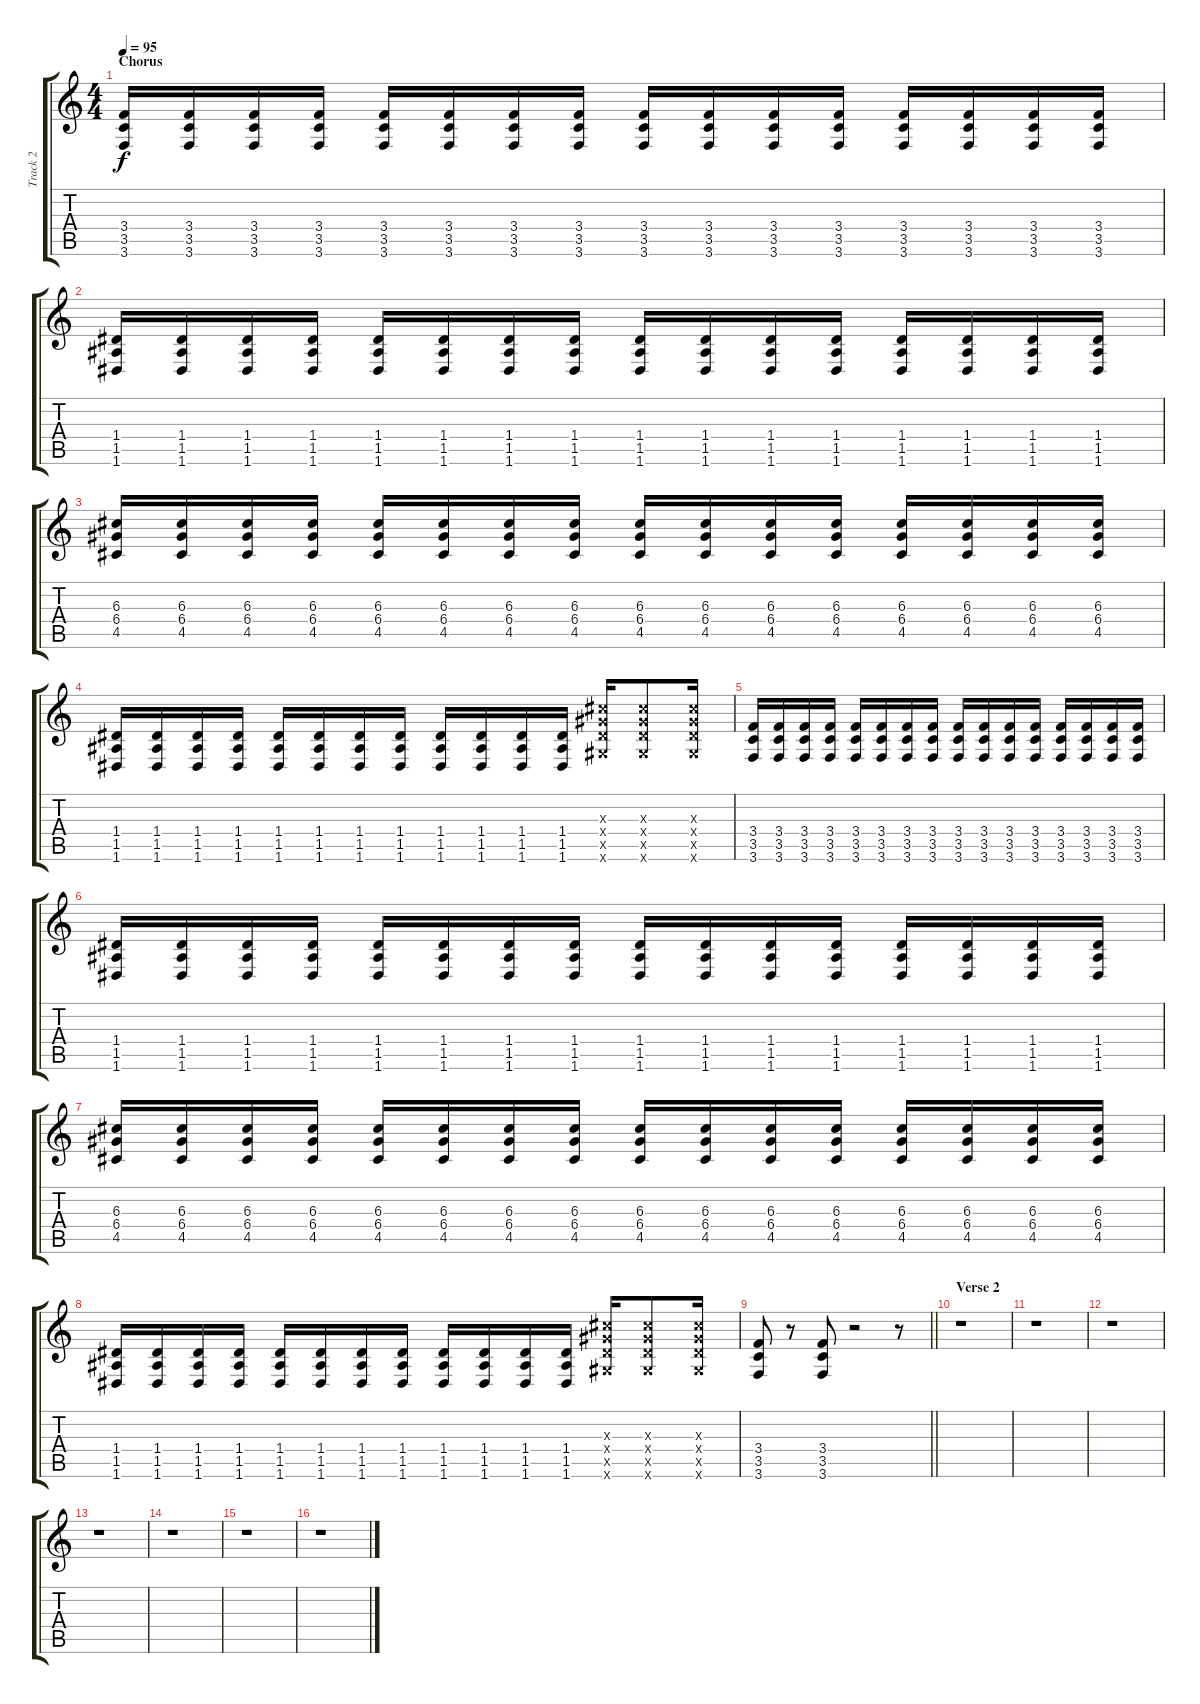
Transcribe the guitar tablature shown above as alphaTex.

\track ("Track 2" "Track 2") {instrument overdrivenguitar}
\staff {score tabs}
\tuning (E4 B3 G3 D3 A2 D2) {hide}
\ts (4 4)
\section ("" "Chorus")
\tempo 95
\clef g2
\ks c
(3.4 3.5 3.6).16{dy f} (3.4 3.5 3.6).16 (3.4 3.5 3.6).16 (3.4 3.5 3.6).16 (3.4 3.5 3.6).16 (3.4 3.5 3.6).16 (3.4 3.5 3.6).16 (3.4 3.5 3.6).16 (3.4 3.5 3.6).16 (3.4 3.5 3.6).16 (3.4 3.5 3.6).16 (3.4 3.5 3.6).16 (3.4 3.5 3.6).16 (3.4 3.5 3.6).16 (3.4 3.5 3.6).16 (3.4 3.5 3.6).16 |
(1.4 1.5 1.6).16 (1.4 1.5 1.6).16 (1.4 1.5 1.6).16 (1.4 1.5 1.6).16 (1.4 1.5 1.6).16 (1.4 1.5 1.6).16 (1.4 1.5 1.6).16 (1.4 1.5 1.6).16 (1.4 1.5 1.6).16 (1.4 1.5 1.6).16 (1.4 1.5 1.6).16 (1.4 1.5 1.6).16 (1.4 1.5 1.6).16 (1.4 1.5 1.6).16 (1.4 1.5 1.6).16 (1.4 1.5 1.6).16 |
(6.3 6.4 4.5).16 (6.3 6.4 4.5).16 (6.3 6.4 4.5).16 (6.3 6.4 4.5).16 (6.3 6.4 4.5).16 (6.3 6.4 4.5).16 (6.3 6.4 4.5).16 (6.3 6.4 4.5).16 (6.3 6.4 4.5).16 (6.3 6.4 4.5).16 (6.3 6.4 4.5).16 (6.3 6.4 4.5).16 (6.3 6.4 4.5).16 (6.3 6.4 4.5).16 (6.3 6.4 4.5).16 (6.3 6.4 4.5).16 |
(1.4 1.5 1.6).16 (1.4 1.5 1.6).16 (1.4 1.5 1.6).16 (1.4 1.5 1.6).16 (1.4 1.5 1.6).16 (1.4 1.5 1.6).16 (1.4 1.5 1.6).16 (1.4 1.5 1.6).16 (1.4 1.5 1.6).16 (1.4 1.5 1.6).16 (1.4 1.5 1.6).16 (1.4 1.5 1.6).16 (6.3{x} 6.4{x} 6.5{x} 6.6{x}).16 (6.3{x} 6.4{x} 6.5{x} 6.6{x}).8 (6.3{x} 6.4{x} 6.5{x} 6.6{x}).16 |
(3.4 3.5 3.6).16 (3.4 3.5 3.6).16 (3.4 3.5 3.6).16 (3.4 3.5 3.6).16 (3.4 3.5 3.6).16 (3.4 3.5 3.6).16 (3.4 3.5 3.6).16 (3.4 3.5 3.6).16 (3.4 3.5 3.6).16 (3.4 3.5 3.6).16 (3.4 3.5 3.6).16 (3.4 3.5 3.6).16 (3.4 3.5 3.6).16 (3.4 3.5 3.6).16 (3.4 3.5 3.6).16 (3.4 3.5 3.6).16 |
(1.4 1.5 1.6).16 (1.4 1.5 1.6).16 (1.4 1.5 1.6).16 (1.4 1.5 1.6).16 (1.4 1.5 1.6).16 (1.4 1.5 1.6).16 (1.4 1.5 1.6).16 (1.4 1.5 1.6).16 (1.4 1.5 1.6).16 (1.4 1.5 1.6).16 (1.4 1.5 1.6).16 (1.4 1.5 1.6).16 (1.4 1.5 1.6).16 (1.4 1.5 1.6).16 (1.4 1.5 1.6).16 (1.4 1.5 1.6).16 |
(6.3 6.4 4.5).16 (6.3 6.4 4.5).16 (6.3 6.4 4.5).16 (6.3 6.4 4.5).16 (6.3 6.4 4.5).16 (6.3 6.4 4.5).16 (6.3 6.4 4.5).16 (6.3 6.4 4.5).16 (6.3 6.4 4.5).16 (6.3 6.4 4.5).16 (6.3 6.4 4.5).16 (6.3 6.4 4.5).16 (6.3 6.4 4.5).16 (6.3 6.4 4.5).16 (6.3 6.4 4.5).16 (6.3 6.4 4.5).16 |
(1.4 1.5 1.6).16 (1.4 1.5 1.6).16 (1.4 1.5 1.6).16 (1.4 1.5 1.6).16 (1.4 1.5 1.6).16 (1.4 1.5 1.6).16 (1.4 1.5 1.6).16 (1.4 1.5 1.6).16 (1.4 1.5 1.6).16 (1.4 1.5 1.6).16 (1.4 1.5 1.6).16 (1.4 1.5 1.6).16 (6.3{x} 6.4{x} 6.5{x} 6.6{x}).16 (6.3{x} 6.4{x} 6.5{x} 6.6{x}).8 (6.3{x} 6.4{x} 6.5{x} 6.6{x}).16 |
\barLineRight lightlight
(3.4 3.5 3.6).8 r.8 (3.4 3.5 3.6).8 r.2 r.8 |
\section ("" "Verse 2")
r.1 |
r.1 |
r.1 |
r.1 |
r.1 |
r.1 |
r.1
